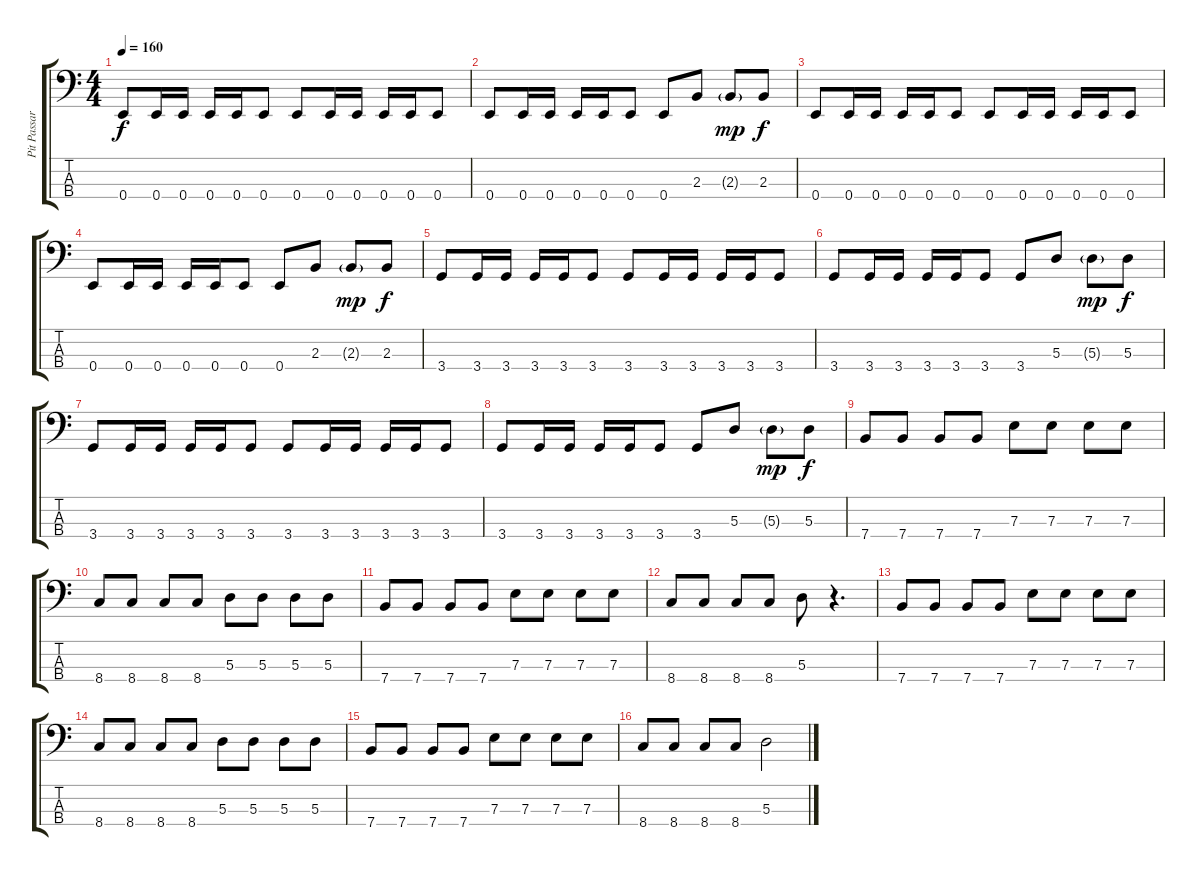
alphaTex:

\track ("Pit Passarell" "Pit Passar") {instrument electricbassfinger}
\staff {score tabs}
\tuning (G2 D2 A1 E1) {hide}
\ts (4 4)
\tempo 160
\clef f4
\ks c
0.4.8{dy f} 0.4.16 0.4.16 0.4.16 0.4.16 0.4.8 0.4.8 0.4.16 0.4.16 0.4.16 0.4.16 0.4.8 |
0.4.8 0.4.16 0.4.16 0.4.16 0.4.16 0.4.8 0.4.8 2.3.8 2.3{g}.8{dy mp} 2.3.8{dy f} |
0.4.8 0.4.16 0.4.16 0.4.16 0.4.16 0.4.8 0.4.8 0.4.16 0.4.16 0.4.16 0.4.16 0.4.8 |
0.4.8 0.4.16 0.4.16 0.4.16 0.4.16 0.4.8 0.4.8 2.3.8 2.3{g}.8{dy mp} 2.3.8{dy f} |
3.4.8 3.4.16 3.4.16 3.4.16 3.4.16 3.4.8 3.4.8 3.4.16 3.4.16 3.4.16 3.4.16 3.4.8 |
3.4.8 3.4.16 3.4.16 3.4.16 3.4.16 3.4.8 3.4.8 5.3.8 5.3{g}.8{dy mp} 5.3.8{dy f} |
3.4.8 3.4.16 3.4.16 3.4.16 3.4.16 3.4.8 3.4.8 3.4.16 3.4.16 3.4.16 3.4.16 3.4.8 |
3.4.8 3.4.16 3.4.16 3.4.16 3.4.16 3.4.8 3.4.8 5.3.8 5.3{g}.8{dy mp} 5.3.8{dy f} |
7.4.8 7.4.8 7.4.8 7.4.8 7.3.8 7.3.8 7.3.8 7.3.8 |
8.4.8 8.4.8 8.4.8 8.4.8 5.3.8 5.3.8 5.3.8 5.3.8 |
7.4.8 7.4.8 7.4.8 7.4.8 7.3.8 7.3.8 7.3.8 7.3.8 |
8.4.8 8.4.8 8.4.8 8.4.8 5.3.8 r.4{d} |
7.4.8 7.4.8 7.4.8 7.4.8 7.3.8 7.3.8 7.3.8 7.3.8 |
8.4.8 8.4.8 8.4.8 8.4.8 5.3.8 5.3.8 5.3.8 5.3.8 |
7.4.8 7.4.8 7.4.8 7.4.8 7.3.8 7.3.8 7.3.8 7.3.8 |
8.4.8 8.4.8 8.4.8 8.4.8 5.3.2
